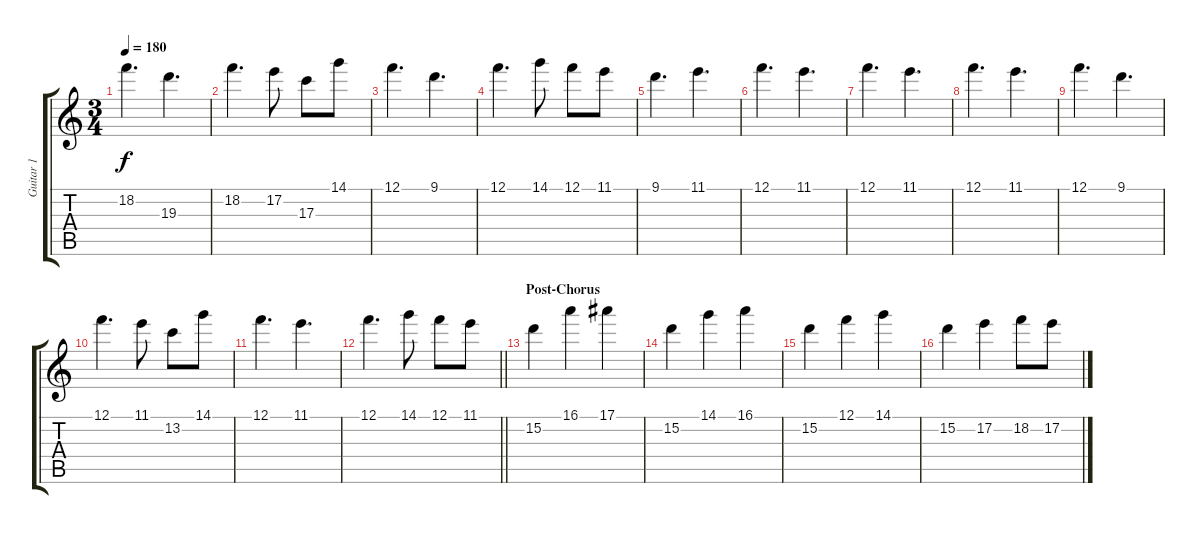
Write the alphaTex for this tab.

\track ("Guitar 1" "Guitar 1") {instrument electricguitarclean}
\staff {score tabs}
\tuning (F4 B3 G3 D3 A2 E2) {hide}
\ts (3 4)
\tempo 180
\clef g2
\ks c
18.2.4{d dy f} 19.3.4{d} |
18.2.4{d} 17.2.8 17.3.8 14.1.8 |
12.1.4{d} 9.1.4{d} |
12.1.4{d} 14.1.8 12.1.8 11.1.8 |
9.1.4{d} 11.1.4{d} |
12.1.4{d} 11.1.4{d} |
12.1.4{d} 11.1.4{d} |
12.1.4{d} 11.1.4{d} |
12.1.4{d} 9.1.4{d} |
12.1.4{d} 11.1.8 13.2.8 14.1.8 |
12.1.4{d} 11.1.4{d} |
\barLineRight lightlight
12.1.4{d} 14.1.8 12.1.8 11.1.8 |
\section ("" "Post-Chorus")
15.2.4 16.1.4 17.1.4 |
15.2.4 14.1.4 16.1.4 |
15.2.4 12.1.4 14.1.4 |
15.2.4 17.2.4 18.2.8 17.2.8
